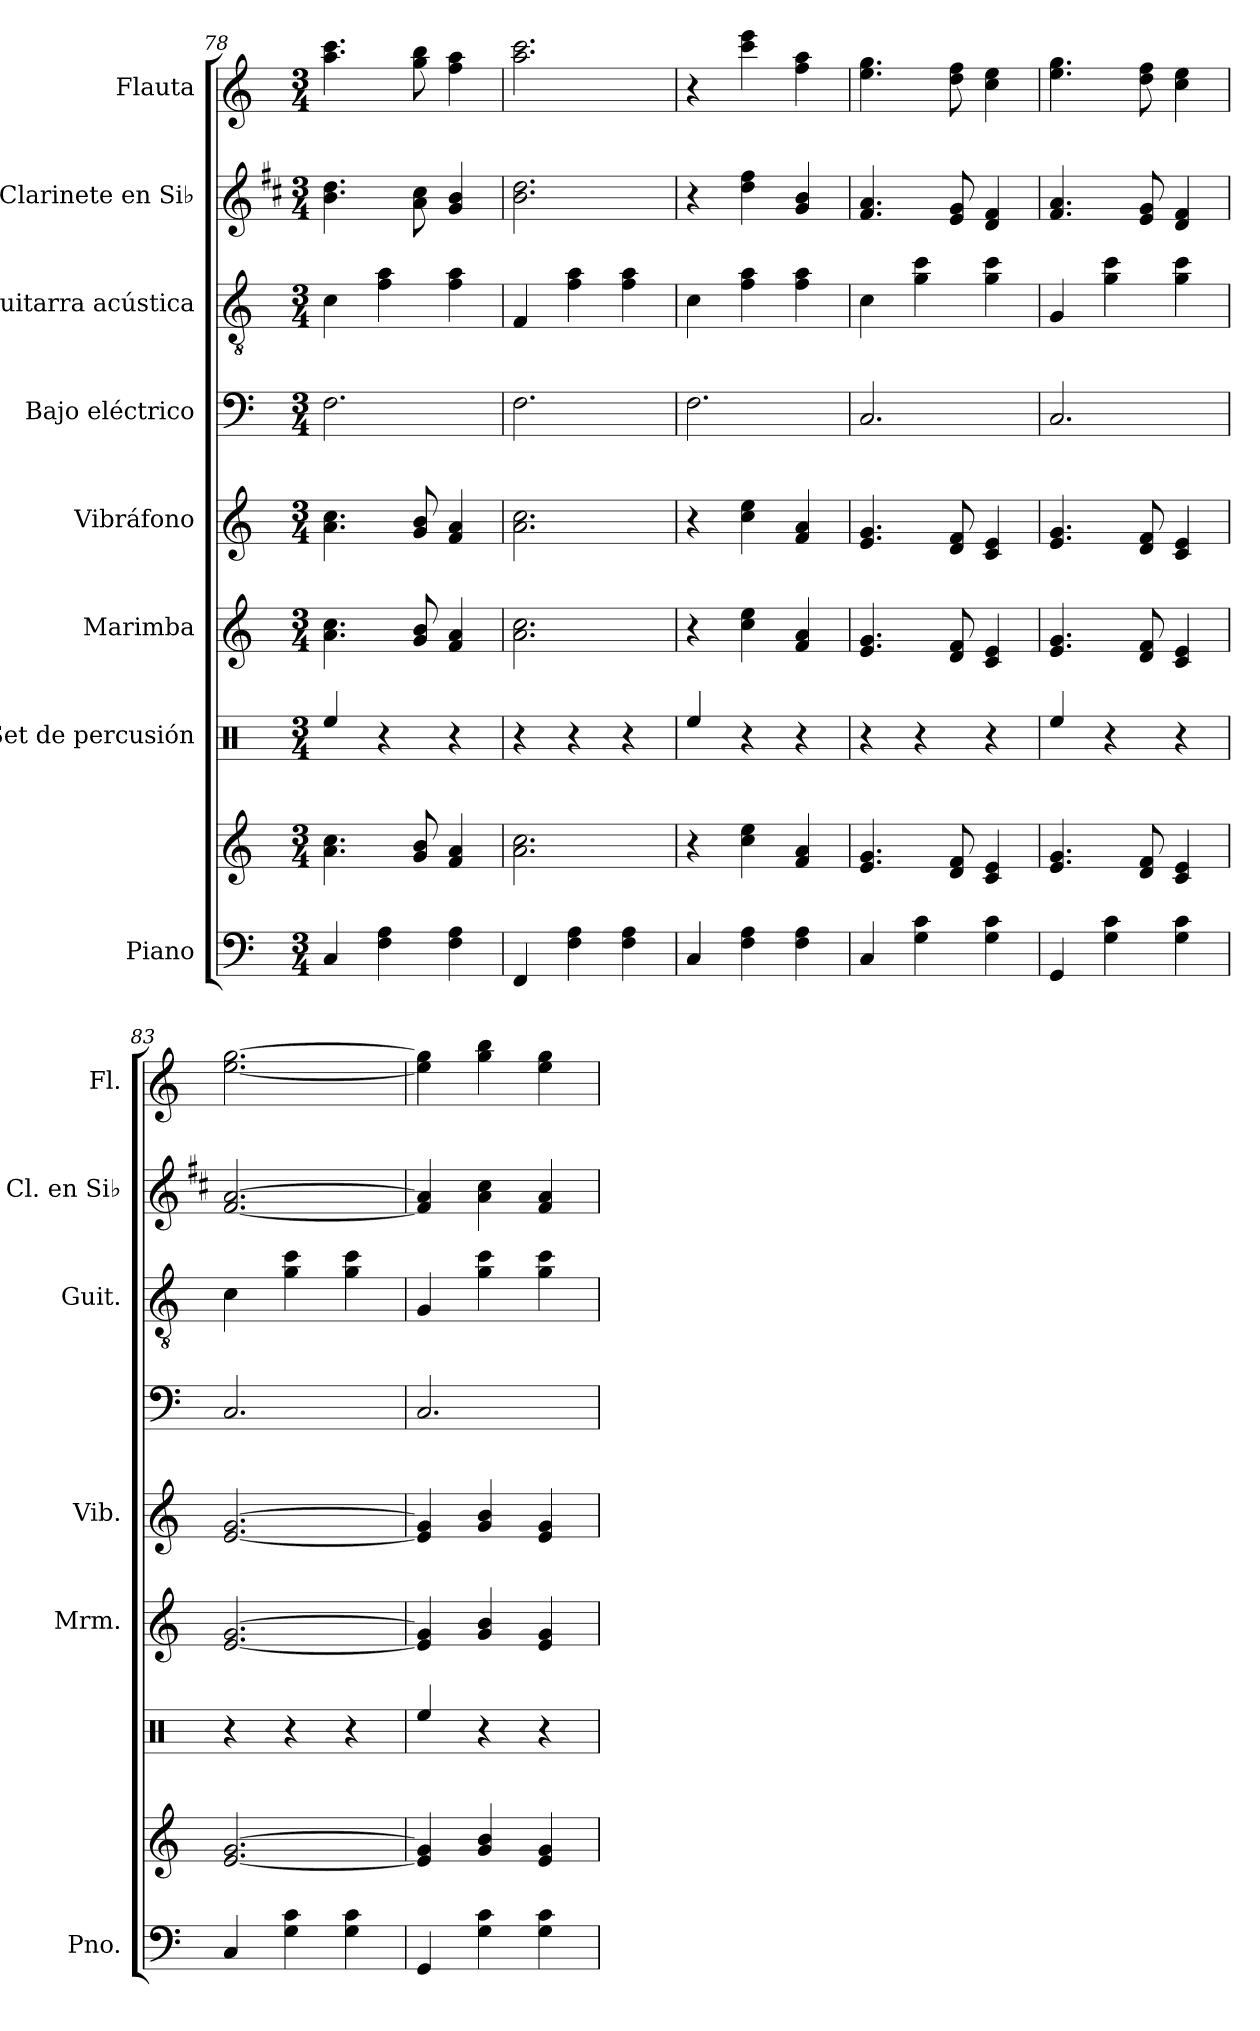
**kern	**kern	**kern	**kern	**kern	**kern	**kern	**kern	**kern
*part8	*part8	*part7	*part6	*part5	*part4	*part3	*part2	*part1
*staff9	*staff8	*staff7	*staff6	*staff5	*staff4	*staff3	*staff2	*staff1
*I"Piano	*	*I"Set de percusión	*I"Marimba	*I"Vibráfono	*I"Bajo eléctrico	*I"Guitarra acústica	*I"Clarinete en Si♭	*I"Flauta
*I'Pno.	*	*	*I'Mrm.	*I'Vib.	*	*I'Guit.	*I'Cl. en Si♭	*I'Fl.
*clefF4	*clefG2	*clefX	*clefG2	*clefG2	*clefF4	*clefGv2	*clefG2	*clefG2
*	*	*	*	*	*ITrd7c12	*	*ITrd1c2	*
*k[]	*k[]	*k[]	*k[]	*k[]	*k[]	*k[]	*k[]	*k[]
*M3/4	*M3/4	*M3/4	*M3/4	*M3/4	*M3/4	*M3/4	*M3/4	*M3/4
=78	=78	=78	=78	=78	=78	=78	=78	=78
4C/	4.a\ 4.cc\	4Ree/	4.a\ 4.cc\	4.a\ 4.cc\	2.FF\	4c\	4.a\ 4.cc\	4.aa\ 4.ccc\
4F\ 4A\	.	4r	.	.	.	4f\ 4a\	.	.
.	8g/ 8b/	.	8g/ 8b/	8g/ 8b/	.	.	8g\ 8b\	8gg\ 8bb\
4F\ 4A\	4f/ 4a/	4r	4f/ 4a/	4f/ 4a/	.	4f\ 4a\	4f/ 4a/	4ff\ 4aa\
!!LO:LB:g=z
=79	=79	=79	=79	=79	=79	=79	=79	=79
4FF/	2.a\ 2.cc\	4r	2.a\ 2.cc\	2.a\ 2.cc\	2.FF\	4F/	2.a\ 2.cc\	2.aa\ 2.ccc\
4F\ 4A\	.	4r	.	.	.	4f\ 4a\	.	.
4F\ 4A\	.	4r	.	.	.	4f\ 4a\	.	.
=80	=80	=80	=80	=80	=80	=80	=80	=80
4C/	4r	4Ree/	4r	4r	2.FF\	4c\	4r	4r
4F\ 4A\	4cc\ 4ee\	4r	4cc\ 4ee\	4cc\ 4ee\	.	4f\ 4a\	4cc\ 4ee\	4ccc\ 4eee\
4F\ 4A\	4f/ 4a/	4r	4f/ 4a/	4f/ 4a/	.	4f\ 4a\	4f/ 4a/	4ff\ 4aa\
=81	=81	=81	=81	=81	=81	=81	=81	=81
4C/	4.e/ 4.g/	4r	4.e/ 4.g/	4.e/ 4.g/	2.CC/	4c\	4.e/ 4.g/	4.ee\ 4.gg\
4G\ 4c\	.	4r	.	.	.	4g\ 4cc\	.	.
.	8d/ 8f/	.	8d/ 8f/	8d/ 8f/	.	.	8d/ 8f/	8dd\ 8ff\
4G\ 4c\	4c/ 4e/	4r	4c/ 4e/	4c/ 4e/	.	4g\ 4cc\	4c/ 4e/	4cc\ 4ee\
=82	=82	=82	=82	=82	=82	=82	=82	=82
4GG/	4.e/ 4.g/	4Ree/	4.e/ 4.g/	4.e/ 4.g/	2.CC/	4G/	4.e/ 4.g/	4.ee\ 4.gg\
4G\ 4c\	.	4r	.	.	.	4g\ 4cc\	.	.
.	8d/ 8f/	.	8d/ 8f/	8d/ 8f/	.	.	8d/ 8f/	8dd\ 8ff\
4G\ 4c\	4c/ 4e/	4r	4c/ 4e/	4c/ 4e/	.	4g\ 4cc\	4c/ 4e/	4cc\ 4ee\
=83	=83	=83	=83	=83	=83	=83	=83	=83
4C/	[2.e/ [2.g/	4r	[2.e/ [2.g/	[2.e/ [2.g/	2.CC/	4c\	[2.e/ [2.g/	[2.ee\ [2.gg\
4G\ 4c\	.	4r	.	.	.	4g\ 4cc\	.	.
4G\ 4c\	.	4r	.	.	.	4g\ 4cc\	.	.
=84	=84	=84	=84	=84	=84	=84	=84	=84
4GG/	4e/] 4g/]	4Ree/	4e/] 4g/]	4e/] 4g/]	2.CC/	4G/	4e/] 4g/]	4ee\] 4gg\]
4G\ 4c\	4g/ 4b/	4r	4g/ 4b/	4g/ 4b/	.	4g\ 4cc\	4g\ 4b\	4gg\ 4bb\
4G\ 4c\	4e/ 4g/	4r	4e/ 4g/	4e/ 4g/	.	4g\ 4cc\	4e/ 4g/	4ee\ 4gg\
=	=	=	=	=	=	=	=	=
*-	*-	*-	*-	*-	*-	*-	*-	*-
